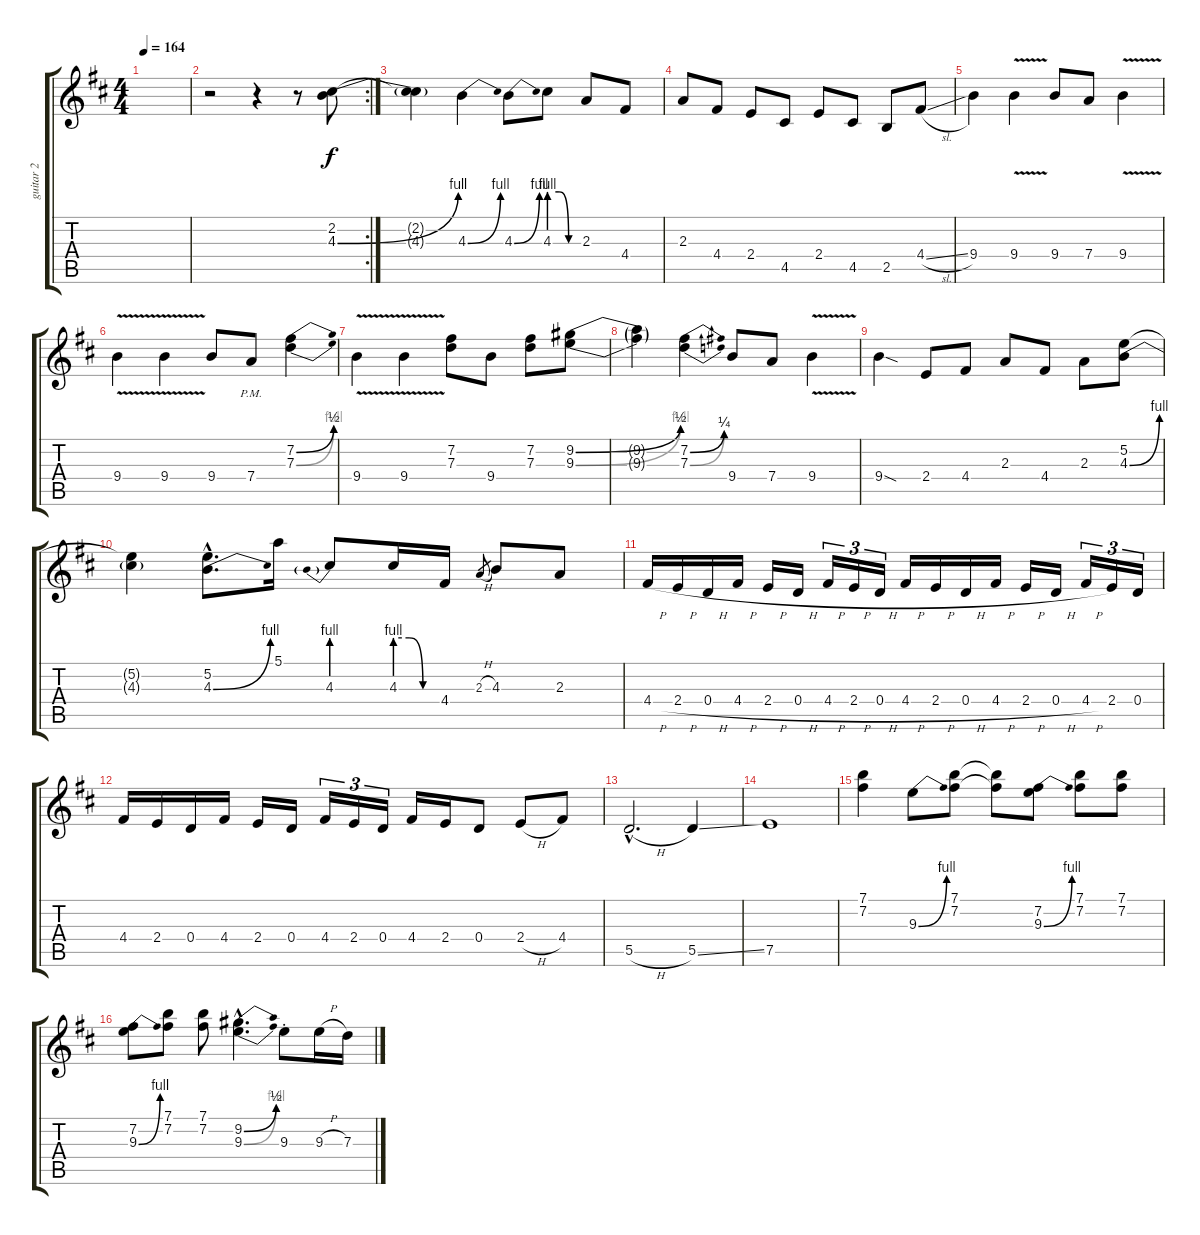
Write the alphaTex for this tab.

\track ("guitar 2" "guitar 2") {instrument overdrivenguitar}
\staff {score tabs}
\tuning (E4 B3 G3 D3 A2 E2) {hide}
\ts (4 4)
\tempo 164
\clef g2
\ks d
|
\rc 2
r.2 r.4 r.8 (2.2 4.3{be (bend 0 0 60 4)}).8 |
(2.2{t} 4.3{t}).4 4.3{be (bend 0 0 60 4)}.4 4.3{be (bend 0 0 60 4)}.8 4.3{be (custom 0 4 20 4 40 0 60 0)}.8 2.3.8 4.4.8 |
2.3.8 4.4.8 2.4.8 4.5.8 2.4.8 4.5.8 2.5.8 4.4{sl}.8 |
9.4.4 9.4{v}.4 9.4.8 7.4.8 9.4{v}.4 |
9.4{v}.4 9.4{v}.4 9.4.8 7.4{pm}.8 (7.2{be (bend 0 0 60 2)} 7.3{be (bend 0 0 60 4)}).4 |
9.4{v}.4 9.4{v}.4 (7.2 7.3).8 9.4.8 (7.2 7.3).8 (9.2{be (bend 0 0 60 2)} 9.3{be (bend 0 0 60 4)}).8 |
(9.2{t} 9.3{t}).4 (7.2{be (bend 0 0 60 1)} 7.3{be (bend 0 0 60 1)}).4 9.4.8 7.4.8 9.4{v}.4 |
9.4{sod}.4 2.4.8 4.4.8 2.3.8 4.4.8 2.3.8 (5.2 4.3{be (bend 0 0 60 4)}).8 |
(5.2{t} 4.3{t}).4 (5.2{hac} 4.3{be (bend 0 0 60 4) hac}).8{d} 5.1.16 4.3{be (prebend 0 4 60 4)}.8 4.3{be (custom 0 4 20 4 40 0 60 0)}.16 4.4.16 2.3{h}.8{gr} 4.3.8 2.3.8 |
4.4{h}.16 2.4{h}.16 0.4{h}.16 4.4{h}.16 2.4{h}.16 0.4{h}.16 4.4{h}.16{tu (3 2)} 2.4{h}.16{tu (3 2)} 0.4{h}.16{tu (3 2)} 4.4{h}.16 2.4{h}.16 0.4{h}.16 4.4{h}.16 2.4{h}.16 0.4{h}.16 4.4{h}.16{tu (3 2)} 2.4.16{tu (3 2)} 0.4.16{tu (3 2)} |
4.4.16 2.4.16 0.4.16 4.4.16 2.4.16 0.4.16 4.4.16{tu (3 2)} 2.4.16{tu (3 2)} 0.4.16{tu (3 2)} 4.4.16 2.4.16 0.4.8 2.4{h}.8 4.4.8 |
5.5{h hac}.2{d} 5.5{ss}.4 |
7.5.1 |
(7.1 7.2).4 9.3{be (bend 0 0 60 4)}.8 (7.1 7.2).8 (7.1{t} 7.2{t}).8 (7.2 9.3{be (bend 0 0 60 4)}).8 (7.1 7.2).8 (7.1 7.2).8 |
(7.2 9.3{be (bend 0 0 60 4)}).8 (7.1 7.2).8 (7.1 7.2).8 (9.2{be (bend 0 0 60 2) hac} 9.3{be (bend 0 0 60 4) hac}).4{d} 9.3{st}.8 9.3{h}.16 7.3.16
